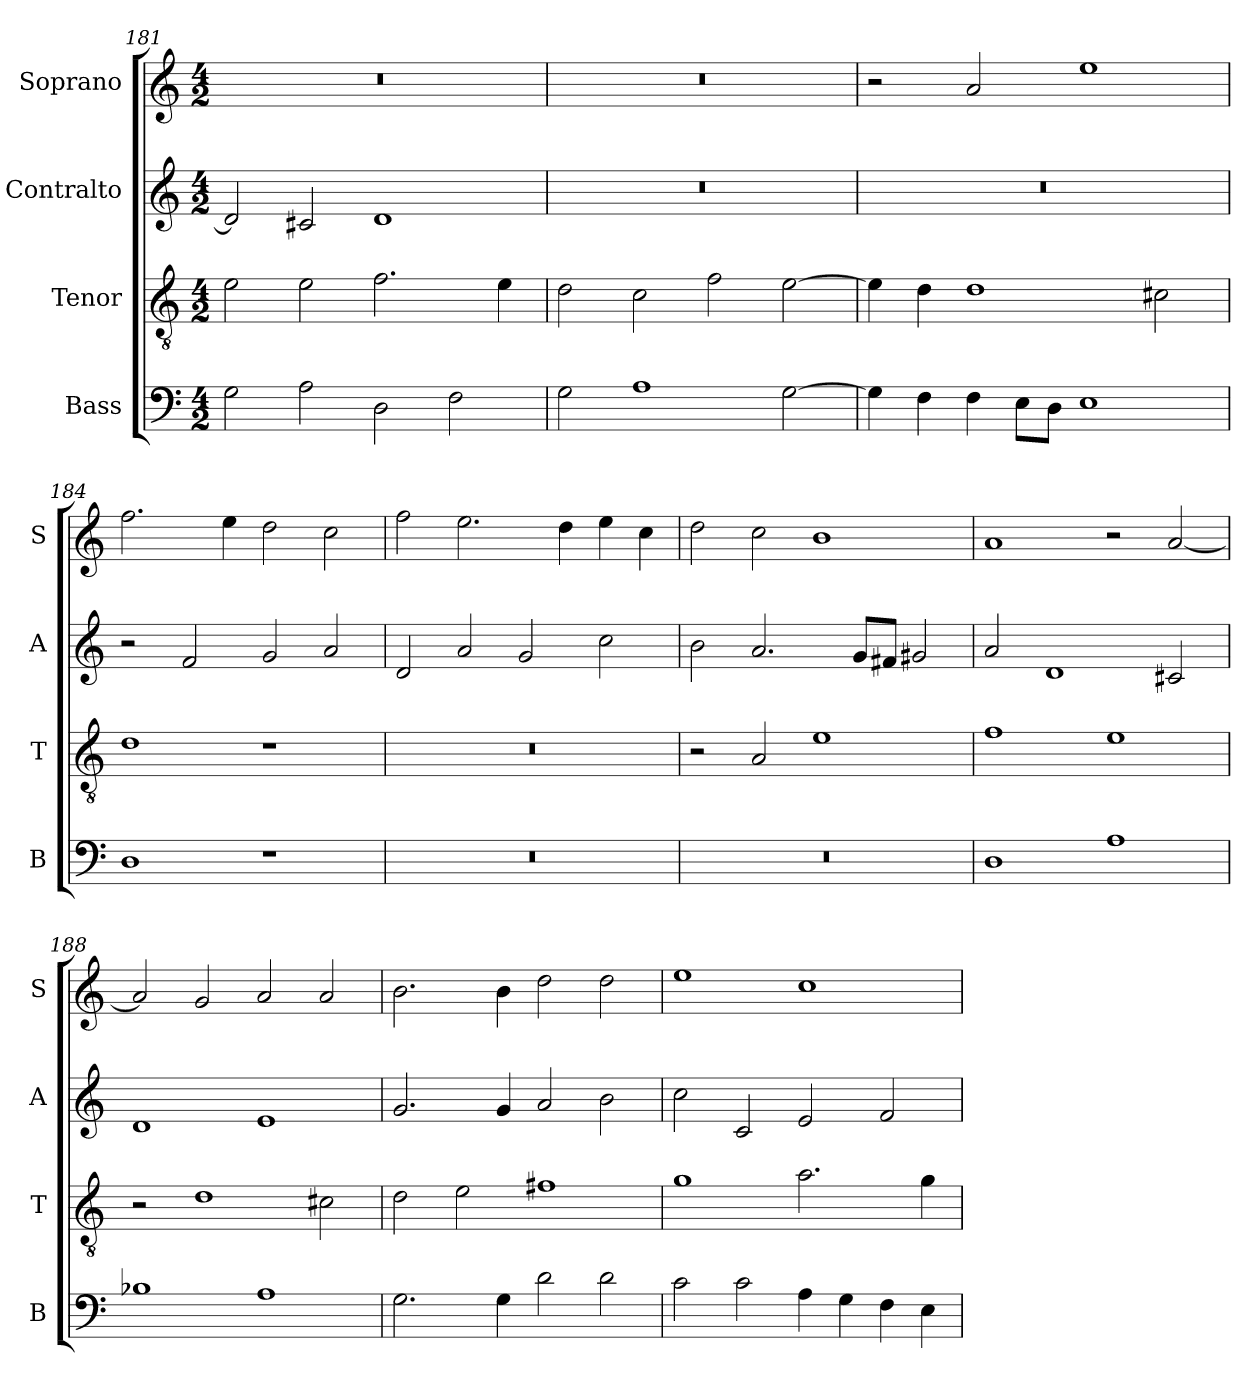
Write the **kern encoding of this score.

**kern	**kern	**kern	**kern
*part4	*part3	*part2	*part1
*staff4	*staff3	*staff2	*staff1
*I"Bass	*I"Tenor	*I"Contralto	*I"Soprano
*I'B	*I'T	*I'A	*I'S
*clefF4	*clefGv2	*clefG2	*clefG2
*k[]	*k[]	*k[]	*k[]
*D:dor	*D:dor	*D:dor	*D:dor
*M4/2	*M4/2	*M4/2	*M4/2
=181	=181	=181	=181
2G	2e	2d]	0r
2A	2e	2c#X	.
2D	2.f	1d	.
2F	.	.	.
.	4e	.	.
=182	=182	=182	=182
2G	2d	0r	0r
1A	2c	.	.
.	2f	.	.
[2G	[2e	.	.
=183	=183	=183	=183
4G]	4e]	0r	2r
4F	4d	.	.
4F	1d	.	2a
8E\L	.	.	.
8D\J	.	.	.
1E	.	.	1ee
.	2c#X	.	.
=184	=184	=184	=184
1D	1d	2r	2.ff
.	.	2f	.
.	.	.	4ee
1r	1r	2g	2dd
.	.	2a	2cc
=185	=185	=185	=185
0r	0r	2d	2ff
.	.	2a	2.ee
.	.	2g	.
.	.	.	4dd
.	.	2cc	4ee
.	.	.	4cc
=186	=186	=186	=186
0r	2r	2b	2dd
.	2A	2.a	2cc
.	1e	.	1b
.	.	8g/L	.
.	.	8f#X/J	.
.	.	2g#X	.
=187	=187	=187	=187
1D	1f	2a	1a
.	.	1d	.
1A	1e	.	2r
.	.	2c#X	[2a
=188	=188	=188	=188
1B-X	2r	1d	2a]
.	1d	.	2g
1A	.	1e	2a
.	2c#X	.	2a
=189	=189	=189	=189
2.G	2d	2.g	2.b
.	2e	.	.
4G	.	4g	4b
2d	1f#X	2a	2dd
2d	.	2b	2dd
=190	=190	=190	=190
2c	1g	2cc	1ee
2c	.	2c	.
4A	2.a	2e	1cc
4G	.	.	.
4F	.	2f	.
4E	4g	.	.
=	=	=	=
*-	*-	*-	*-
